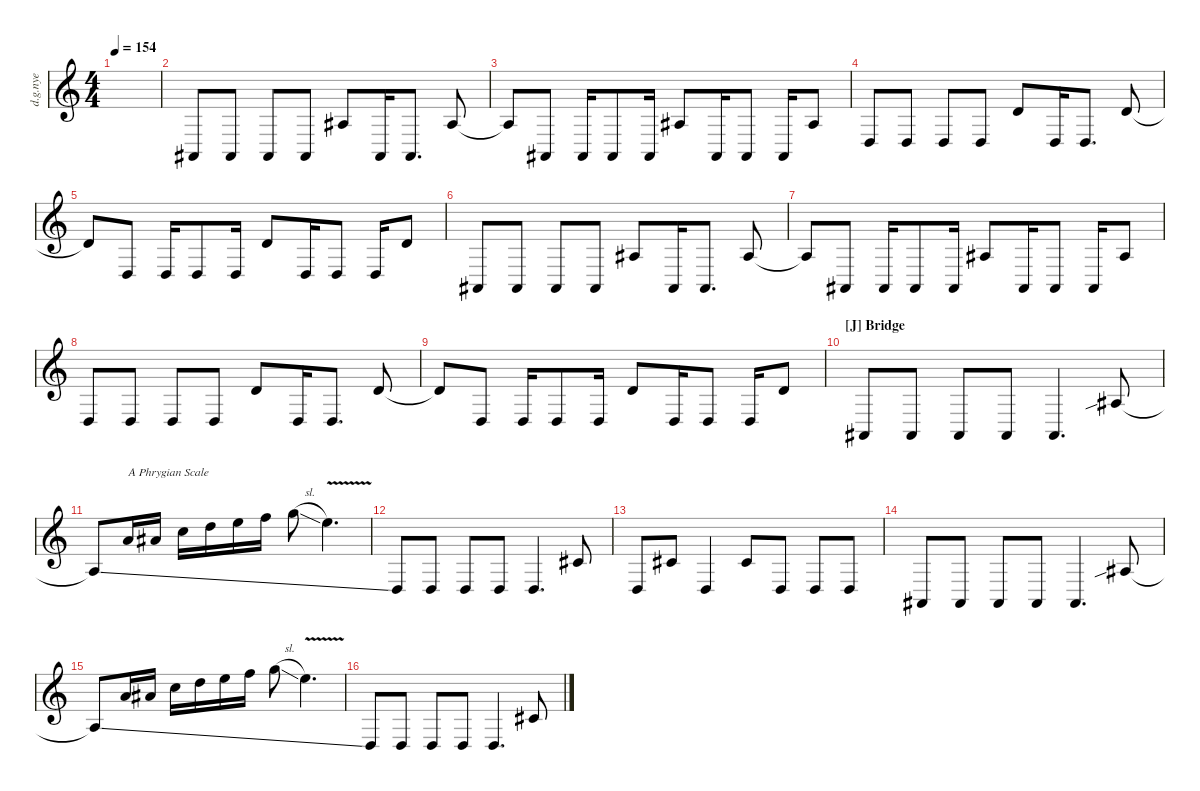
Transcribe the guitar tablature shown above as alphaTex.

\defaultSystemsLayout 4
\hideDynamics
\bracketExtendMode nobrackets
\otherSystemsTrackNameOrientation horizontal
\track ("Distortion Guitar Nye" "d.g.nye") {instrument distortionguitar}
\staff {score}
\tuning (E4 B3 G3 D3 A2 E2 A1)
\ts (4 4)
\tempo 154
\clef g2
\ks c
|
1.7{acc #}.8{dy mf beam Up} 1.7{acc #}.8{beam Up} 1.7{acc #}.8{beam Up} 1.7{acc #}.8{beam Up} 1.5{acc #}.8{beam Up} 1.7{pm acc #}.16{beam Up} 1.7{acc #}.8{d beam Up} 1.5{acc #}.8{beam Up} |
1.5{t acc #}.8{beam Up} 1.7{acc #}.8{beam Up} 1.7{pm acc #}.16{beam Up} 1.7{acc #}.8{beam Up} 1.7{pm acc #}.16{beam Up} 1.5{acc #}.8{beam Up} 1.7{pm acc #}.16{beam Up} 1.7{acc #}.8{beam Up} 1.7{pm acc #}.16{beam Up} 1.5{acc #}.8{beam Up} |
5.7.8{beam Up} 5.7.8{beam Up} 5.7.8{beam Up} 5.7.8{beam Up} 5.5.8{beam Up} 5.7{pm}.16{beam Up} 5.7.8{d beam Up} 5.5.8{beam Up} |
5.5{t}.8{beam Up} 5.7.8{beam Up} 5.7{pm}.16{beam Up} 5.7.8{beam Up} 5.7{pm}.16{beam Up} 5.5.8{beam Up} 5.7{pm}.16{beam Up} 5.7.8{beam Up} 5.7{pm}.16{beam Up} 5.5.8{beam Up} |
1.7{acc #}.8{beam Up} 1.7{acc #}.8{beam Up} 1.7{acc #}.8{beam Up} 1.7{acc #}.8{beam Up} 1.5{acc #}.8{beam Up} 1.7{pm acc #}.16{beam Up} 1.7{acc #}.8{d beam Up} 1.5{acc #}.8{beam Up} |
1.5{t acc #}.8{beam Up} 1.7{acc #}.8{beam Up} 1.7{pm acc #}.16{beam Up} 1.7{acc #}.8{beam Up} 1.7{pm acc #}.16{beam Up} 1.5{acc #}.8{beam Up} 1.7{pm acc #}.16{beam Up} 1.7{acc #}.8{beam Up} 1.7{pm acc #}.16{beam Up} 1.5{acc #}.8{beam Up} |
5.7.8{beam Up} 5.7.8{beam Up} 5.7.8{beam Up} 5.7.8{beam Up} 5.5.8{beam Up} 5.7{pm}.16{beam Up} 5.7.8{d beam Up} 5.5.8{beam Up} |
5.5{t}.8{beam Up} 5.7.8{beam Up} 5.7{pm}.16{beam Up} 5.7.8{beam Up} 5.7{pm}.16{beam Up} 5.5.8{beam Up} 5.7{pm}.16{beam Up} 5.7.8{beam Up} 5.7{pm}.16{beam Up} 5.5.8{beam Up} |
\section ("J" "Bridge")
1.7{acc #}.8{beam Up} 1.7{acc #}.8{beam Up} 1.7{acc #}.8{beam Up} 1.7{acc #}.8{beam Up} 1.7{acc #}.4{d beam Up} 13.7{sib acc #}.8{beam Up} |
13.7{ss t acc #}.8{beam Up} 7.4.16{txt "A Phrygian Scale" beam Up} 8.4{acc #}.16{beam Up} 10.4.16{beam Down} 7.3.16{beam Down} 9.3.16{beam Down} 10.3.16{beam Down} 8.2{sl}.8{beam Down} 5.2{v}.4{d beam Down} |
5.7.8{beam Up} 5.7.8{beam Up} 5.7.8{beam Up} 5.7.8{beam Up} 5.7.4{d beam Up} 4.5{acc #}.8{beam Up} |
5.7.8{beam Up} 4.5{acc #}.8{beam Up} 5.7.4{beam Up} 4.5{acc #}.8{beam Up} 5.7.8{beam Up} 5.7.8{beam Up} 5.7.8{beam Up} |
1.7{acc #}.8{beam Up} 1.7{acc #}.8{beam Up} 1.7{acc #}.8{beam Up} 1.7{acc #}.8{beam Up} 1.7{acc #}.4{d beam Up} 13.7{sib acc #}.8{beam Up} |
13.7{ss t acc #}.8{beam Up} 7.4.16{beam Up} 8.4{acc #}.16{beam Up} 10.4.16{beam Down} 7.3.16{beam Down} 9.3.16{beam Down} 10.3.16{beam Down} 8.2{sl}.8{beam Down} 5.2{v}.4{d beam Down} |
5.7.8{beam Up} 5.7.8{beam Up} 5.7.8{beam Up} 5.7.8{beam Up} 5.7.4{d beam Up} 4.5{acc #}.8{beam Up}
